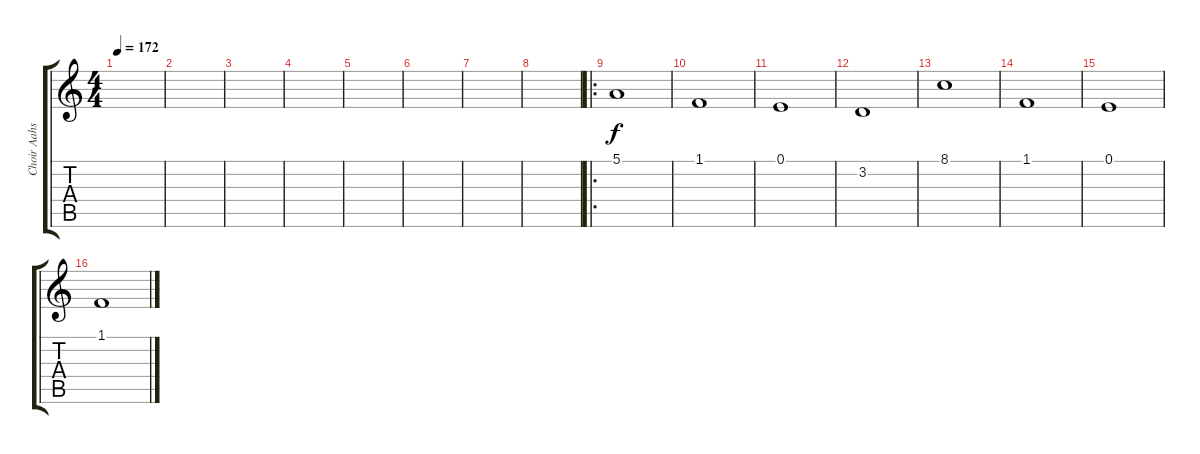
\track ("Choir Aahs" "Choir Aahs") {instrument choiraahs}
\staff {score tabs}
\tuning (E4 B3 G3 D3 A2 E2) {hide}
\ts (4 4)
\tempo 172
\clef g2
\ks c
|
|
|
|
|
|
|
|
\ro
5.1.1 |
1.1.1 |
0.1.1 |
3.2.1 |
8.1.1 |
1.1.1 |
0.1.1 |
1.1.1
